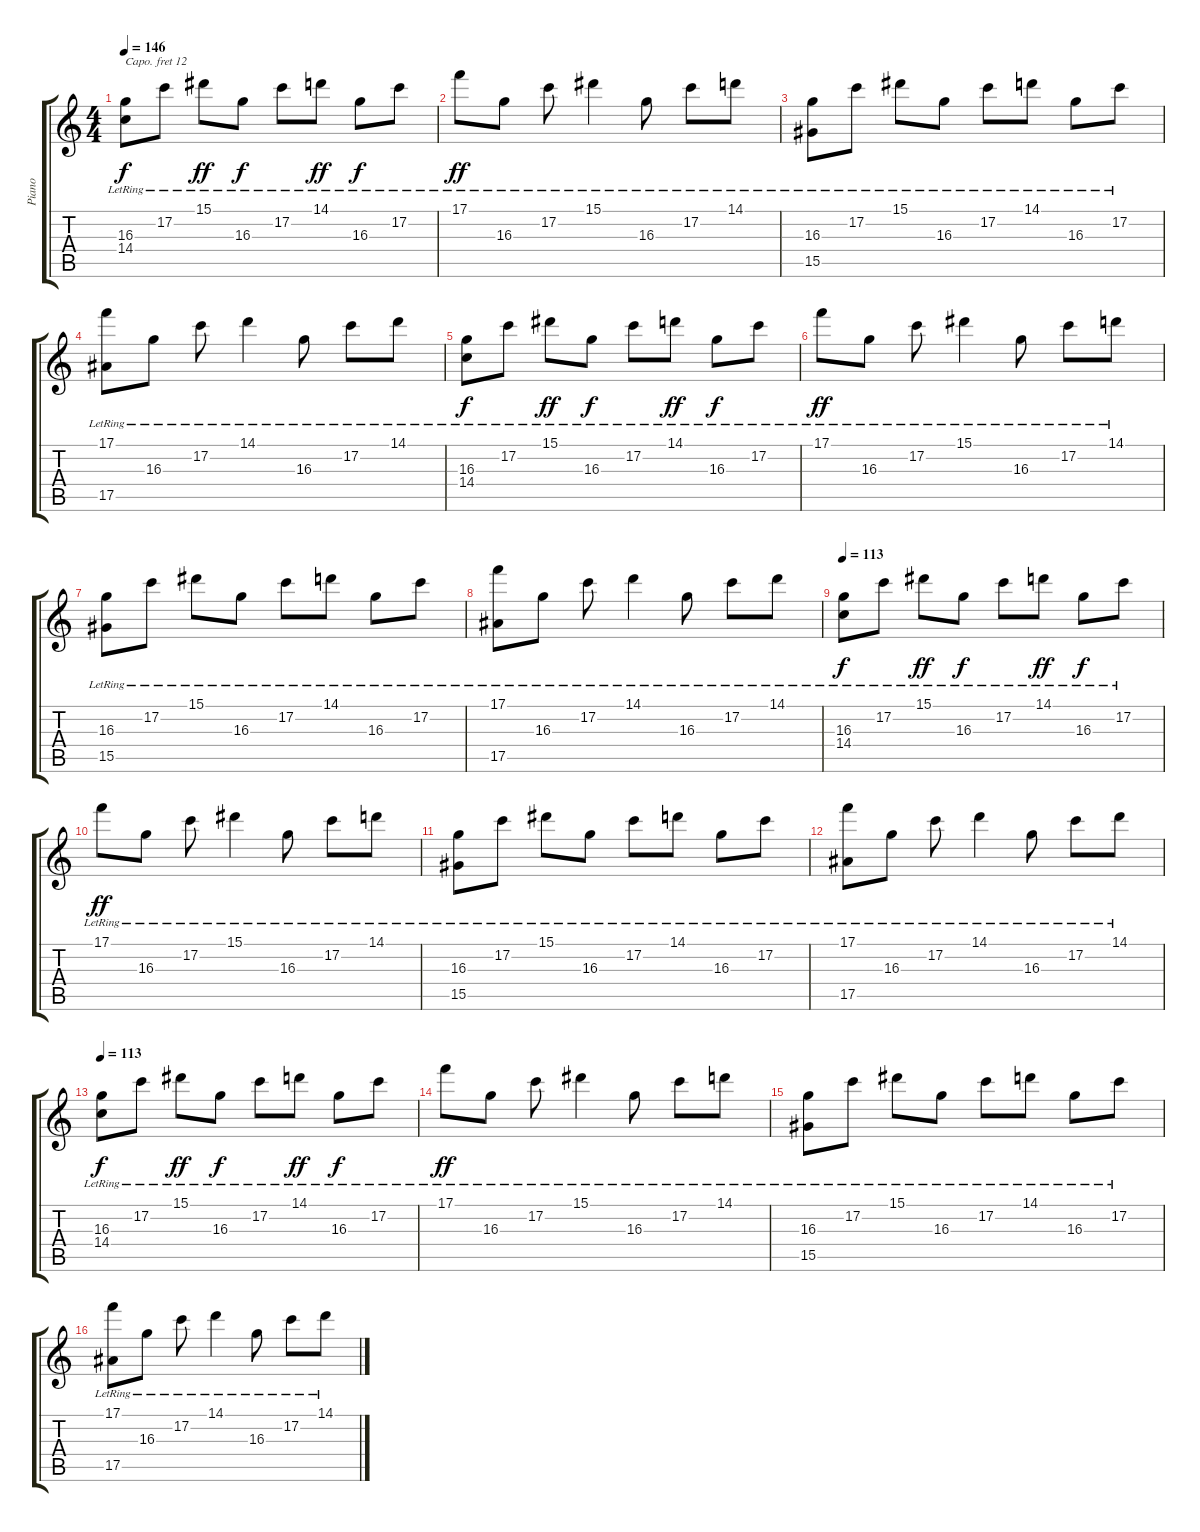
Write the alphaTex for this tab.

\track ("Piano" "Piano") {instrument acousticgrandpiano}
\staff {score tabs}
\capo 12
\tuning (C4 G3 Eb3 Bb2 F2 C2) {hide}
\ts (4 4)
\tempo 146
\tempo 113
\tempo 146
\clef g2
\ks c
(16.3{lr} 14.4{lr}).8{dy f instrument acousticgrandpiano} 17.2{lr}.8 15.1{lr}.8{dy ff} 16.3{lr}.8{dy f} 17.2{lr}.8 14.1{lr}.8{dy ff} 16.3{lr}.8{dy f} 17.2{lr}.8 |
17.1{lr}.8{dy ff} 16.3{lr}.8 17.2{lr}.8 15.1{lr}.4 16.3{lr}.8 17.2{lr}.8 14.1{lr}.8 |
(16.3{lr} 15.5{lr}).8 17.2{lr}.8 15.1{lr}.8 16.3{lr}.8 17.2{lr}.8 14.1{lr}.8 16.3{lr}.8 17.2{lr}.8 |
(17.1{lr} 17.5{lr}).8 16.3{lr}.8 17.2{lr}.8 14.1{lr}.4 16.3{lr}.8 17.2{lr}.8 14.1{lr}.8 |
(16.3{lr} 14.4{lr}).8{dy f} 17.2{lr}.8 15.1{lr}.8{dy ff} 16.3{lr}.8{dy f} 17.2{lr}.8 14.1{lr}.8{dy ff} 16.3{lr}.8{dy f} 17.2{lr}.8 |
17.1{lr}.8{dy ff} 16.3{lr}.8 17.2{lr}.8 15.1{lr}.4 16.3{lr}.8 17.2{lr}.8 14.1{lr}.8 |
(16.3{lr} 15.5{lr}).8 17.2{lr}.8 15.1{lr}.8 16.3{lr}.8 17.2{lr}.8 14.1{lr}.8 16.3{lr}.8 17.2{lr}.8 |
(17.1{lr} 17.5{lr}).8 16.3{lr}.8 17.2{lr}.8 14.1{lr}.4 16.3{lr}.8 17.2{lr}.8 14.1{lr}.8 |
\tempo 113
(16.3{lr} 14.4{lr}).8{dy f} 17.2{lr}.8 15.1{lr}.8{dy ff} 16.3{lr}.8{dy f} 17.2{lr}.8 14.1{lr}.8{dy ff} 16.3{lr}.8{dy f} 17.2{lr}.8 |
17.1{lr}.8{dy ff} 16.3{lr}.8 17.2{lr}.8 15.1{lr}.4 16.3{lr}.8 17.2{lr}.8 14.1{lr}.8 |
(16.3{lr} 15.5{lr}).8 17.2{lr}.8 15.1{lr}.8 16.3{lr}.8 17.2{lr}.8 14.1{lr}.8 16.3{lr}.8 17.2{lr}.8 |
(17.1{lr} 17.5{lr}).8 16.3{lr}.8 17.2{lr}.8 14.1{lr}.4 16.3{lr}.8 17.2{lr}.8 14.1{lr}.8 |
\tempo 113
(16.3{lr} 14.4{lr}).8{dy f} 17.2{lr}.8 15.1{lr}.8{dy ff} 16.3{lr}.8{dy f} 17.2{lr}.8 14.1{lr}.8{dy ff} 16.3{lr}.8{dy f} 17.2{lr}.8 |
17.1{lr}.8{dy ff} 16.3{lr}.8 17.2{lr}.8 15.1{lr}.4 16.3{lr}.8 17.2{lr}.8 14.1{lr}.8 |
(16.3{lr} 15.5{lr}).8 17.2{lr}.8 15.1{lr}.8 16.3{lr}.8 17.2{lr}.8 14.1{lr}.8 16.3{lr}.8 17.2{lr}.8 |
(17.1{lr} 17.5{lr}).8 16.3{lr}.8 17.2{lr}.8 14.1{lr}.4 16.3{lr}.8 17.2{lr}.8 14.1{lr}.8
